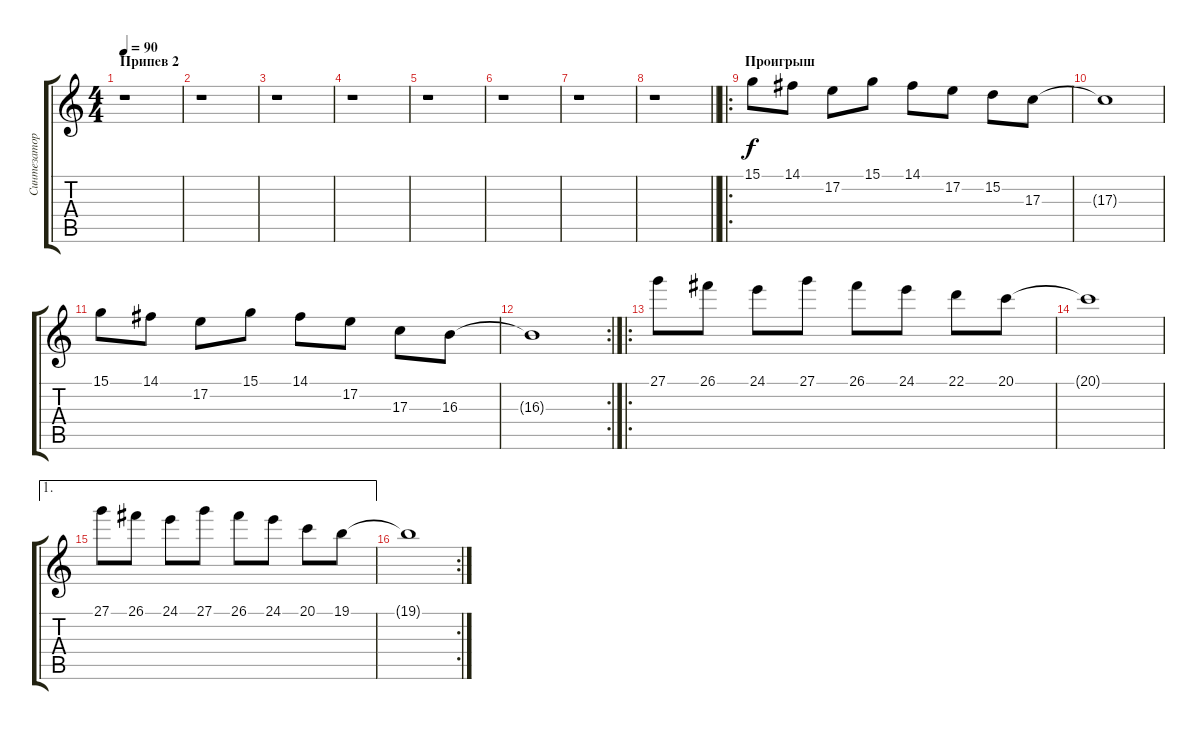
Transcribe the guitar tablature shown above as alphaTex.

\track ("Синтезатор" "Синтезатор") {instrument violin}
\staff {score tabs}
\tuning (E4 B3 G3 D3 A2 E2) {hide}
\ts (4 4)
\section ("" "Припев 2")
\tempo 90
\clef g2
\ks c
r.1{dy f} |
r.1 |
r.1 |
r.1 |
r.1 |
r.1 |
r.1 |
\barLineRight lightlight
r.1 |
\ro
\section ("" "Проигрыш")
15.1.8 14.1.8 17.2.8 15.1.8 14.1.8 17.2.8 15.2.8 17.3.8 |
17.3{t}.1 |
15.1.8 14.1.8 17.2.8 15.1.8 14.1.8 17.2.8 17.3.8 16.3.8 |
\rc 2
16.3{t}.1 |
\ro
27.1.8 26.1.8 24.1.8 27.1.8 26.1.8 24.1.8 22.1.8 20.1.8 |
20.1{t}.1 |
\ae 1
27.1.8 26.1.8 24.1.8 27.1.8 26.1.8 24.1.8 20.1.8 19.1.8 |
\rc 2
19.1{t}.1
